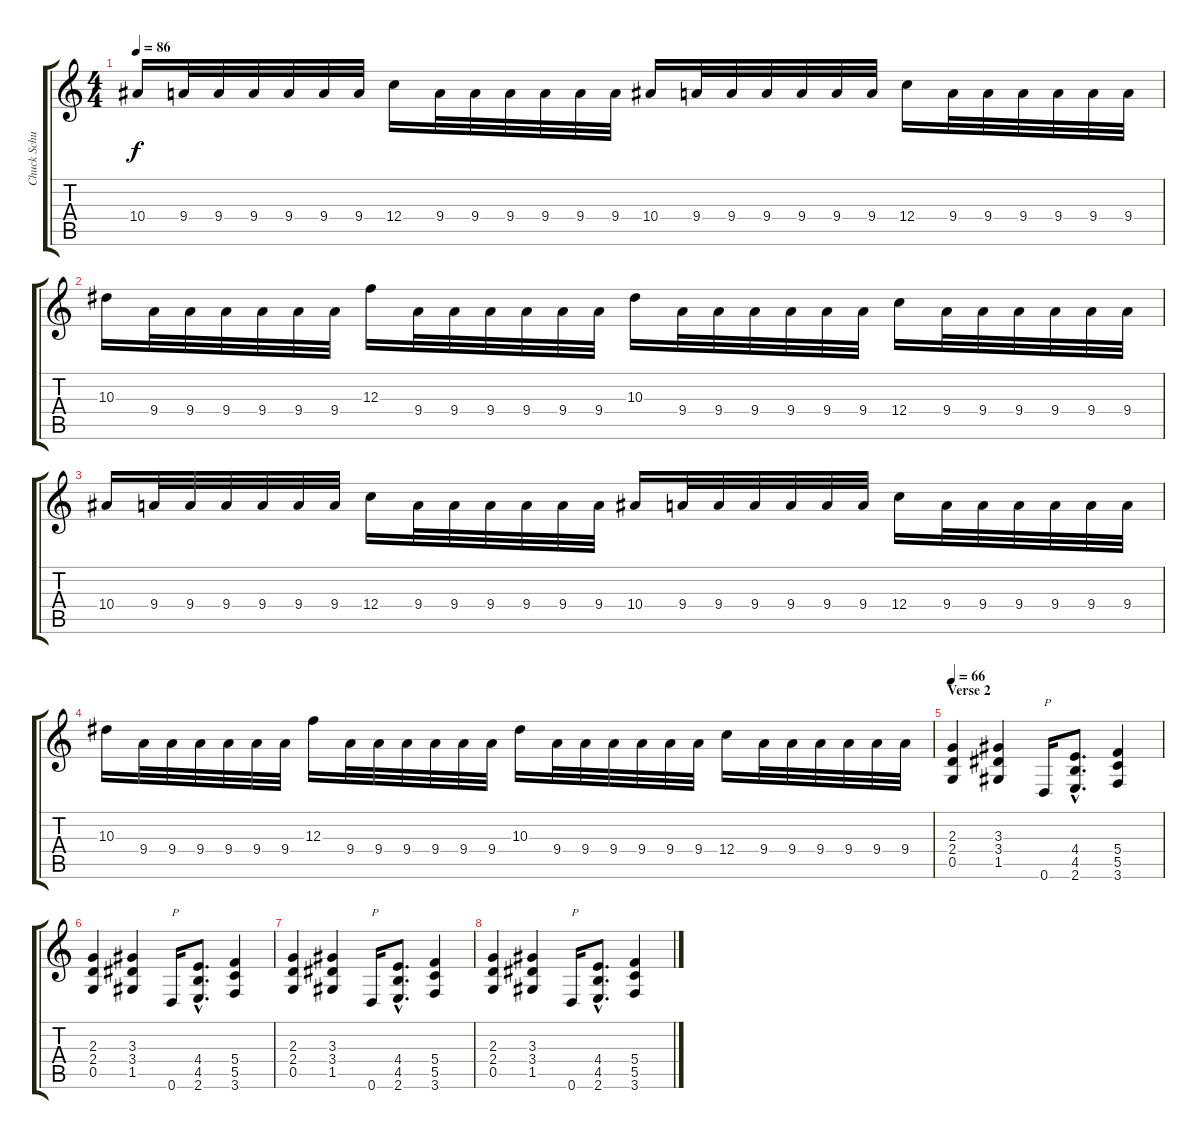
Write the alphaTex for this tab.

\track ("Chuck Schuldiner" "Chuck Schu") {instrument distortionguitar}
\staff {score tabs}
\tuning (D4 A3 F3 C3 G2 D2) {hide}
\ts (4 4)
\tempo 86
\clef g2
\ks c
10.4.16{dy f} 9.4.32 9.4.32 9.4.32 9.4.32 9.4.32 9.4.32 12.4.16 9.4.32 9.4.32 9.4.32 9.4.32 9.4.32 9.4.32 10.4.16 9.4.32 9.4.32 9.4.32 9.4.32 9.4.32 9.4.32 12.4.16 9.4.32 9.4.32 9.4.32 9.4.32 9.4.32 9.4.32 |
10.3.16 9.4.32 9.4.32 9.4.32 9.4.32 9.4.32 9.4.32 12.3.16 9.4.32 9.4.32 9.4.32 9.4.32 9.4.32 9.4.32 10.3.16 9.4.32 9.4.32 9.4.32 9.4.32 9.4.32 9.4.32 12.4.16 9.4.32 9.4.32 9.4.32 9.4.32 9.4.32 9.4.32 |
10.4.16 9.4.32 9.4.32 9.4.32 9.4.32 9.4.32 9.4.32 12.4.16 9.4.32 9.4.32 9.4.32 9.4.32 9.4.32 9.4.32 10.4.16 9.4.32 9.4.32 9.4.32 9.4.32 9.4.32 9.4.32 12.4.16 9.4.32 9.4.32 9.4.32 9.4.32 9.4.32 9.4.32 |
10.3.16 9.4.32 9.4.32 9.4.32 9.4.32 9.4.32 9.4.32 12.3.16 9.4.32 9.4.32 9.4.32 9.4.32 9.4.32 9.4.32 10.3.16 9.4.32 9.4.32 9.4.32 9.4.32 9.4.32 9.4.32 12.4.16 9.4.32 9.4.32 9.4.32 9.4.32 9.4.32 9.4.32 |
\section ("" "Verse 2")
\tempo 66
(2.3 2.4 0.5).4 (3.3 3.4 1.5).4 0.6.16{txt "P"} (4.4{hac} 4.5{hac} 2.6{hac}).8{d} (5.4 5.5 3.6).4 |
(2.3 2.4 0.5).4 (3.3 3.4 1.5).4 0.6.16{txt "P"} (4.4{hac} 4.5{hac} 2.6{hac}).8{d} (5.4 5.5 3.6).4 |
(2.3 2.4 0.5).4 (3.3 3.4 1.5).4 0.6.16{txt "P"} (4.4{hac} 4.5{hac} 2.6{hac}).8{d} (5.4 5.5 3.6).4 |
(2.3 2.4 0.5).4 (3.3 3.4 1.5).4 0.6.16{txt "P"} (4.4{hac} 4.5{hac} 2.6{hac}).8{d} (5.4 5.5 3.6).4
